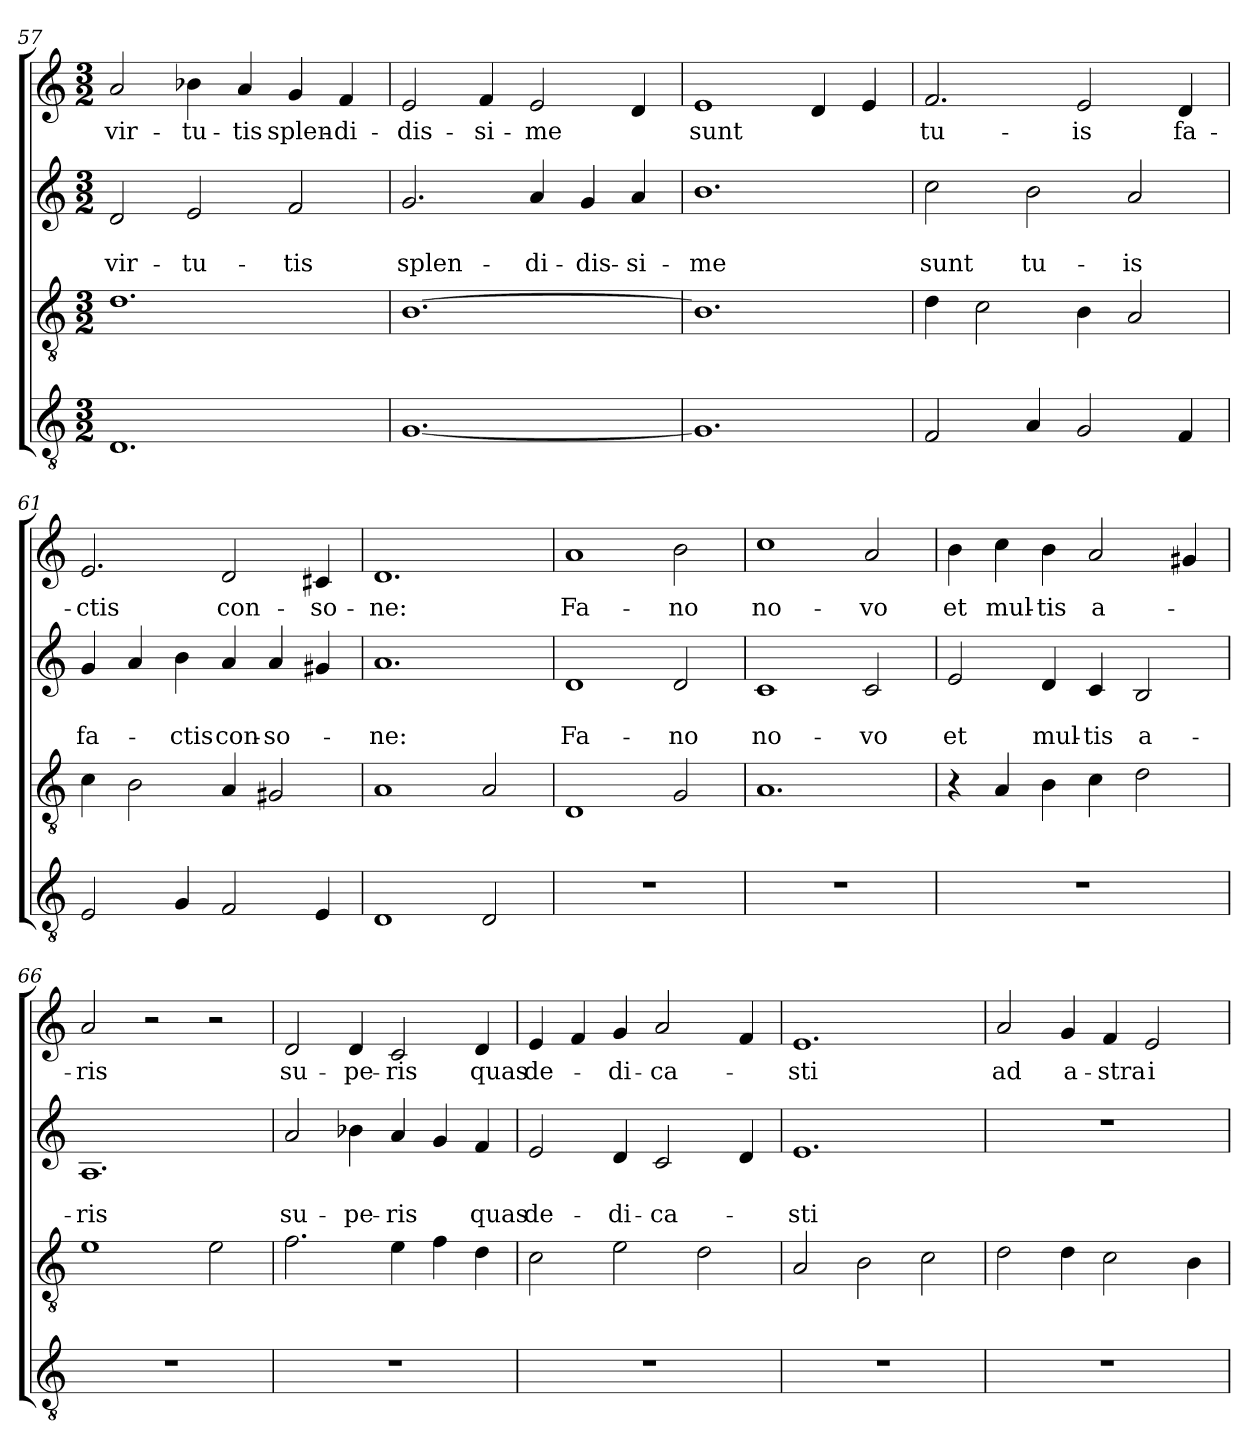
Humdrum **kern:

**kern	**kern	**kern	**text	**text	**kern	**text
*part4	*part3	*part2	*part2	*part2	*part1	*part1
*staff4	*staff3	*staff2	*staff2	*staff2	*staff1	*staff1
*clefGv2	*clefGv2	*clefG2	*	*	*clefG2	*
*k[]	*k[]	*k[]	*	*	*k[]	*
*C:	*C:	*C:	*	*	*C:	*
*M3/2	*M3/2	*M3/2	*	*	*M3/2	*
=57	=57	=57	=57	=57	=57	=57
1.D	1.d	2d/	.	vir-	2a/	vir-
.	.	2e/	.	-tu-	4b-X\	-tu-
.	.	.	.	.	4a/	-tis
.	.	2f/	.	-tis	4g/	splen-
.	.	.	.	.	4f/	-di-
=58	=58	=58	=58	=58	=58	=58
[1.G	[1.B	2.g/	.	splen-	2e/	-dis-
.	.	.	.	.	4f/	-si-
.	.	4a/	.	-di-	2e/	-me
.	.	4g/	.	-dis-	.	.
.	.	4a/	.	-si-	4d/	.
=59	=59	=59	=59	=59	=59	=59
1.G]	1.B]	1.b	.	-me	1e	sunt
.	.	.	.	.	4d/	.
.	.	.	.	.	4e/	.
=60	=60	=60	=60	=60	=60	=60
2F/	4d\	2cc\	.	sunt	2.f/	tu-
.	2c\	.	.	.	.	.
4A/	.	2b\	.	tu-	.	.
2G/	4B\	.	.	.	2e/	-is
.	2A/	2a/	.	-is	.	.
4F/	.	.	.	.	4d/	fa-
!!LO:LB:g=z
=61	=61	=61	=61	=61	=61	=61
2E/	4c\	4g/	.	fa-	2.e/	-ctis
.	2B\	4a/	.	.	.	.
4G/	.	4b\	.	-ctis	.	.
2F/	4A/	4a/	.	con-	2d/	con-
.	2G#X/	4a/	.	-so-	.	.
4E/	.	4g#X/	.	.	4c#X/	-so-
=62	=62	=62	=62	=62	=62	=62
1D	1A	1.a	.	-ne:	1.d	-ne:
2D/	2A/	.	.	.	.	.
=63	=63	=63	=63	=63	=63	=63
1.r	1D	1d	.	Fa-	1a	Fa-
.	2G/	2d/	.	-no	2b\	-no
=64	=64	=64	=64	=64	=64	=64
1.r	1.A	1c	.	no-	1cc	no-
.	.	2c/	.	-vo	2a/	-vo
=65	=65	=65	=65	=65	=65	=65
1.r	4r	2e/	.	et	4b\	et
.	4A/	.	.	.	4cc\	mul-
.	4B\	4d/	.	mul-	4b\	-tis
.	4c\	4c/	.	-tis	2a/	a-
.	2d\	2B/	.	a-	.	.
.	.	.	.	.	4g#X/	.
=66	=66	=66	=66	=66	=66	=66
1.r	1e	1.A	.	-ris	2a/	-ris
.	.	.	.	.	2r	.
.	2e\	.	.	.	2r	.
!!LO:LB:g=z
=67	=67	=67	=67	=67	=67	=67
1.r	2.f\	2a/	.	su-	2d/	su-
.	.	4b-X\	.	-pe-	4d/	-pe-
.	4e\	4a/	.	-ris	2c/	-ris
.	4f\	4g/	.	.	.	.
.	4d\	4f/	.	quas	4d/	quas
=68	=68	=68	=68	=68	=68	=68
1.r	2c\	2e/	.	de-	4e/	de-
.	.	.	.	.	4f/	.
.	2e\	4d/	.	-di-	4g/	-di-
.	.	2c/	.	-ca-	2a/	-ca-
.	2d\	.	.	.	.	.
.	.	4d/	.	.	4f/	.
=69	=69	=69	=69	=69	=69	=69
1.r	2A/	1.e	.	-sti	1.e	-sti
.	2B\	.	.	.	.	.
.	2c\	.	.	.	.	.
=70	=70	=70	=70	=70	=70	=70
1.r	2d\	1.r	.	.	2a/	ad
.	4d\	.	.	.	4g/	a-
.	2c\	.	.	.	4f/	-stra
.	.	.	.	.	2e/	i-
.	4B\	.	.	.	.	.
=	=	=	=	=	=	=
*-	*-	*-	*-	*-	*-	*-
